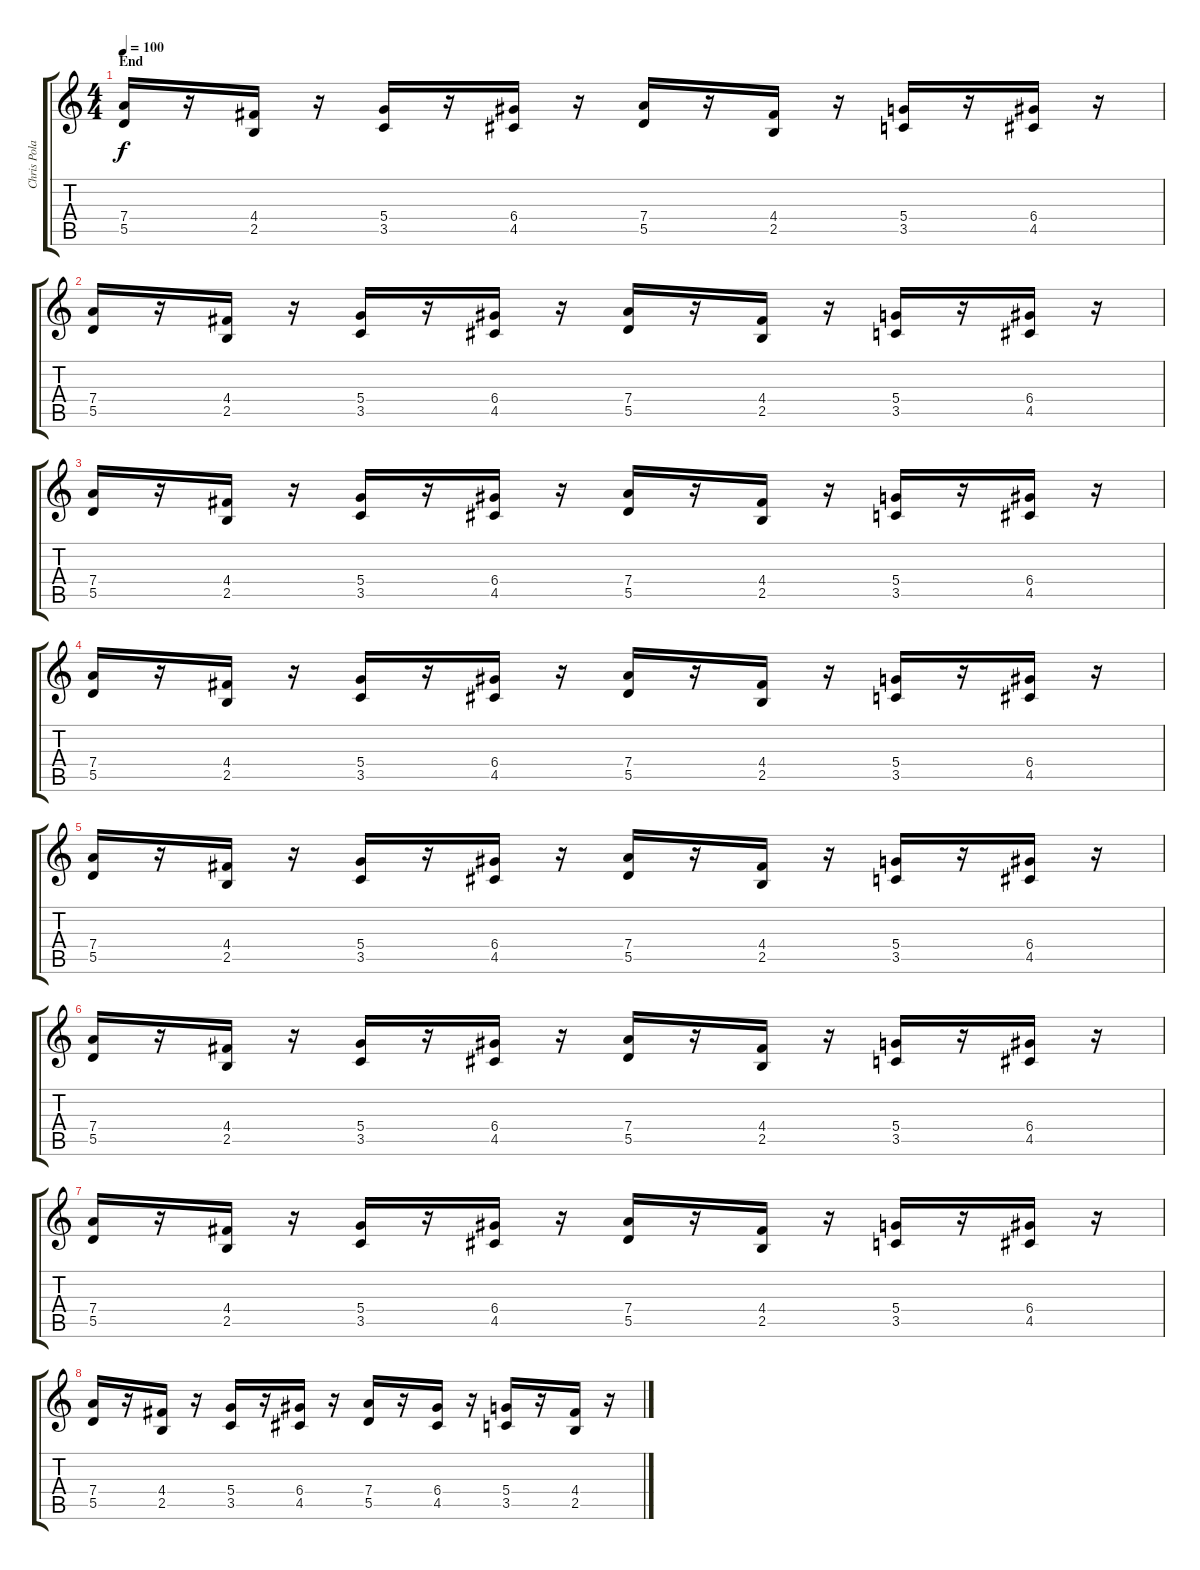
\track ("Chris Poland" "Chris Pola") {instrument overdrivenguitar}
\staff {score tabs}
\tuning (E4 B3 G3 D3 A2 E2) {hide}
\ts (4 4)
\section ("" "End")
\tempo 100
\clef g2
\ks c
(7.4 5.5).16{dy f} r.16 (4.4 2.5).16 r.16 (5.4 3.5).16 r.16 (6.4 4.5).16 r.16 (7.4 5.5).16 r.16 (4.4 2.5).16 r.16 (5.4 3.5).16 r.16 (6.4 4.5).16 r.16 |
(7.4 5.5).16 r.16 (4.4 2.5).16 r.16 (5.4 3.5).16 r.16 (6.4 4.5).16 r.16 (7.4 5.5).16 r.16 (4.4 2.5).16 r.16 (5.4 3.5).16 r.16 (6.4 4.5).16 r.16 |
(7.4 5.5).16 r.16 (4.4 2.5).16 r.16 (5.4 3.5).16 r.16 (6.4 4.5).16 r.16 (7.4 5.5).16 r.16 (4.4 2.5).16 r.16 (5.4 3.5).16 r.16 (6.4 4.5).16 r.16 |
(7.4 5.5).16 r.16 (4.4 2.5).16 r.16 (5.4 3.5).16 r.16 (6.4 4.5).16 r.16 (7.4 5.5).16 r.16 (4.4 2.5).16 r.16 (5.4 3.5).16 r.16 (6.4 4.5).16 r.16 |
(7.4 5.5).16 r.16 (4.4 2.5).16 r.16 (5.4 3.5).16 r.16 (6.4 4.5).16 r.16 (7.4 5.5).16 r.16 (4.4 2.5).16 r.16 (5.4 3.5).16 r.16 (6.4 4.5).16 r.16 |
(7.4 5.5).16 r.16 (4.4 2.5).16 r.16 (5.4 3.5).16 r.16 (6.4 4.5).16 r.16 (7.4 5.5).16 r.16 (4.4 2.5).16 r.16 (5.4 3.5).16 r.16 (6.4 4.5).16 r.16 |
(7.4 5.5).16 r.16 (4.4 2.5).16 r.16 (5.4 3.5).16 r.16 (6.4 4.5).16 r.16 (7.4 5.5).16 r.16 (4.4 2.5).16 r.16 (5.4 3.5).16 r.16 (6.4 4.5).16 r.16 |
(7.4 5.5).16 r.16 (4.4 2.5).16 r.16 (5.4 3.5).16 r.16 (6.4 4.5).16 r.16 (7.4 5.5).16 r.16 (6.4 4.5).16 r.16 (5.4 3.5).16 r.16 (4.4 2.5).16 r.16
